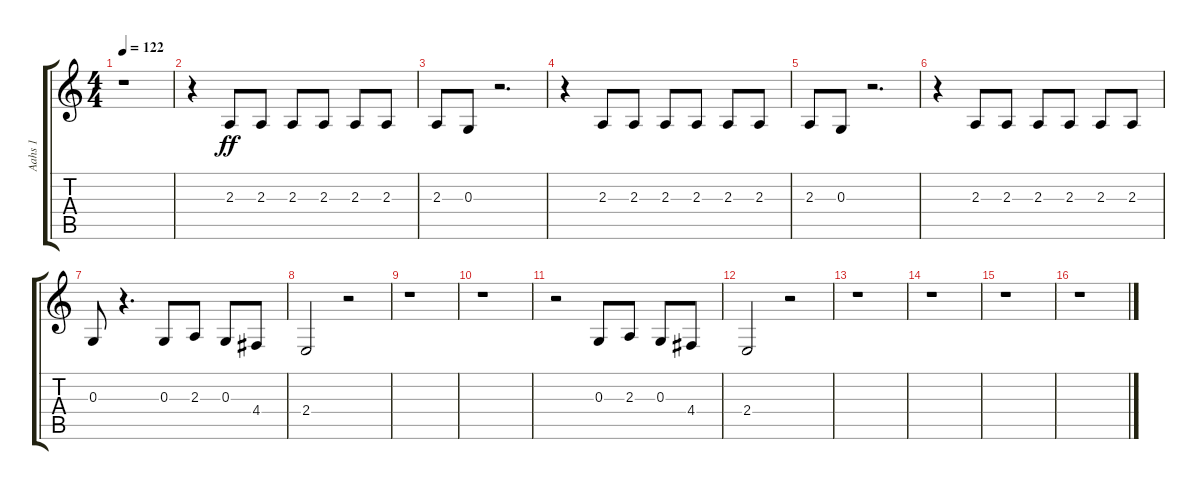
\track ("Aahs 1" "Aahs 1") {instrument choiraahs}
\staff {score tabs}
\tuning (E4 B3 G3 D3 A2 E2) {hide}
\ts (4 4)
\tempo 122
\clef g2
\ks c
r.1{dy ff instrument choiraahs} |
r.4 2.3.8 2.3.8 2.3.8 2.3.8 2.3.8 2.3.8 |
2.3.8 0.3.8 r.2{d} |
r.4 2.3.8 2.3.8 2.3.8 2.3.8 2.3.8 2.3.8 |
2.3.8 0.3.8 r.2{d} |
r.4 2.3.8 2.3.8 2.3.8 2.3.8 2.3.8 2.3.8 |
0.3.8 r.4{d} 0.3.8 2.3.8 0.3.8 4.4.8 |
2.4.2 r.2 |
r.1 |
r.1 |
r.2 0.3.8 2.3.8 0.3.8 4.4.8 |
2.4.2 r.2 |
r.1 |
r.1 |
r.1 |
r.1
